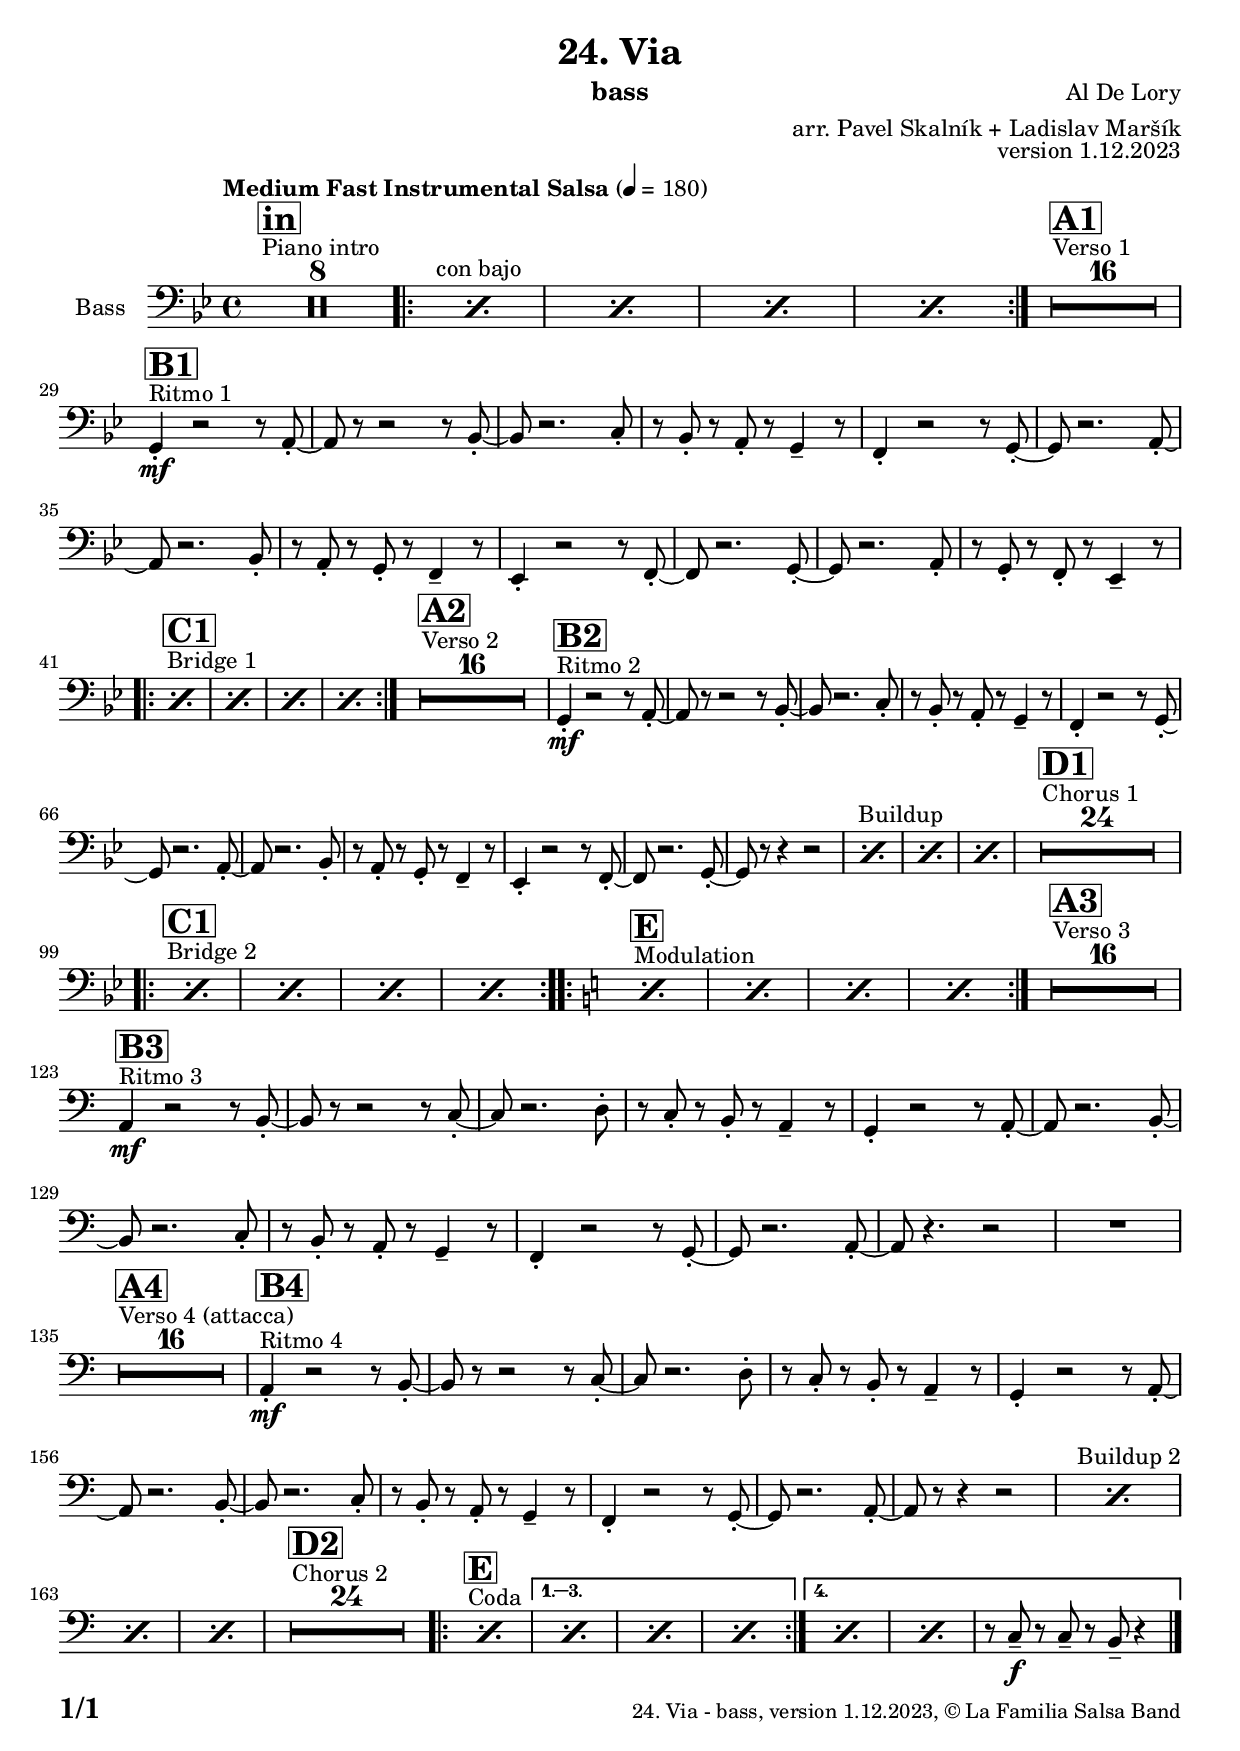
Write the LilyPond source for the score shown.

\version "2.24.0"

% Sheet revision 2022_09

\header {
  title = "24. Via"
  instrument = "bass"
  composer = "Al De Lory"
  arranger = "arr. Pavel Skalník + Ladislav Maršík"
  opus = "version 1.12.2023"
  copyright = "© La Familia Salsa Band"
}

inst =
#(define-music-function
  (string)
  (string?)
  #{ <>^\markup \abs-fontsize #16 \bold \box #string #})

makePercent = #(define-music-function (note) (ly:music?)
                 (make-music 'PercentEvent 'length (ly:music-length note)))

#(define (test-stencil grob text)
   (let* ((orig (ly:grob-original grob))
          (siblings (ly:spanner-broken-into orig)) ; have we been split?
          (refp (ly:grob-system grob))
          (left-bound (ly:spanner-bound grob LEFT))
          (right-bound (ly:spanner-bound grob RIGHT))
          (elts-L (ly:grob-array->list (ly:grob-object left-bound 'elements)))
          (elts-R (ly:grob-array->list (ly:grob-object right-bound 'elements)))
          (break-alignment-L
           (filter
            (lambda (elt) (grob::has-interface elt 'break-alignment-interface))
            elts-L))
          (break-alignment-R
           (filter
            (lambda (elt) (grob::has-interface elt 'break-alignment-interface))
            elts-R))
          (break-alignment-L-ext (ly:grob-extent (car break-alignment-L) refp X))
          (break-alignment-R-ext (ly:grob-extent (car break-alignment-R) refp X))
          (num
           (markup text))
          (num
           (if (or (null? siblings)
                   (eq? grob (car siblings)))
               num
               (make-parenthesize-markup num)))
          (num (grob-interpret-markup grob num))
          (num-stil-ext-X (ly:stencil-extent num X))
          (num-stil-ext-Y (ly:stencil-extent num Y))
          (num (ly:stencil-aligned-to num X CENTER))
          (num
           (ly:stencil-translate-axis
            num
            (+ (interval-length break-alignment-L-ext)
               (* 0.5
                  (- (car break-alignment-R-ext)
                     (cdr break-alignment-L-ext))))
            X))
          (bracket-L
           (markup
            #:path
            0.1 ; line-thickness
            `((moveto 0.5 ,(* 0.5 (interval-length num-stil-ext-Y)))
              (lineto ,(* 0.5
                          (- (car break-alignment-R-ext)
                             (cdr break-alignment-L-ext)
                             (interval-length num-stil-ext-X)))
                      ,(* 0.5 (interval-length num-stil-ext-Y)))
              (closepath)
              (rlineto 0.0
                       ,(if (or (null? siblings) (eq? grob (car siblings)))
                            -1.0 0.0)))))
          (bracket-R
           (markup
            #:path
            0.1
            `((moveto ,(* 0.5
                          (- (car break-alignment-R-ext)
                             (cdr break-alignment-L-ext)
                             (interval-length num-stil-ext-X)))
                      ,(* 0.5 (interval-length num-stil-ext-Y)))
              (lineto 0.5
                      ,(* 0.5 (interval-length num-stil-ext-Y)))
              (closepath)
              (rlineto 0.0
                       ,(if (or (null? siblings) (eq? grob (last siblings)))
                            -1.0 0.0)))))
          (bracket-L (grob-interpret-markup grob bracket-L))
          (bracket-R (grob-interpret-markup grob bracket-R))
          (num (ly:stencil-combine-at-edge num X LEFT bracket-L 0.4))
          (num (ly:stencil-combine-at-edge num X RIGHT bracket-R 0.4)))
     num))

#(define-public (Measure_attached_spanner_engraver context)
   (let ((span '())
         (finished '())
         (event-start '())
         (event-stop '()))
     (make-engraver
      (listeners ((measure-counter-event engraver event)
                  (if (= START (ly:event-property event 'span-direction))
                      (set! event-start event)
                      (set! event-stop event))))
      ((process-music trans)
       (if (ly:stream-event? event-stop)
           (if (null? span)
               (ly:warning "You're trying to end a measure-attached spanner but you haven't started one.")
               (begin (set! finished span)
                 (ly:engraver-announce-end-grob trans finished event-start)
                 (set! span '())
                 (set! event-stop '()))))
       (if (ly:stream-event? event-start)
           (begin (set! span (ly:engraver-make-grob trans 'MeasureCounter event-start))
             (set! event-start '()))))
      ((stop-translation-timestep trans)
       (if (and (ly:spanner? span)
                (null? (ly:spanner-bound span LEFT))
                (moment<=? (ly:context-property context 'measurePosition) ZERO-MOMENT))
           (ly:spanner-set-bound! span LEFT
                                  (ly:context-property context 'currentCommandColumn)))
       (if (and (ly:spanner? finished)
                (moment<=? (ly:context-property context 'measurePosition) ZERO-MOMENT))
           (begin
            (if (null? (ly:spanner-bound finished RIGHT))
                (ly:spanner-set-bound! finished RIGHT
                                       (ly:context-property context 'currentCommandColumn)))
            (set! finished '())
            (set! event-start '())
            (set! event-stop '()))))
      ((finalize trans)
       (if (ly:spanner? finished)
           (begin
            (if (null? (ly:spanner-bound finished RIGHT))
                (set! (ly:spanner-bound finished RIGHT)
                      (ly:context-property context 'currentCommandColumn)))
            (set! finished '())))
       (if (ly:spanner? span)
           (begin
            (ly:warning "I think there's a dangling measure-attached spanner :-(")
            (ly:grob-suicide! span)
            (set! span '())))))))

\layout {
  \context {
    \Staff
    \consists #Measure_attached_spanner_engraver
    \override MeasureCounter.font-encoding = #'latin1
    \override MeasureCounter.font-size = 0
    \override MeasureCounter.outside-staff-padding = 2
    \override MeasureCounter.outside-staff-horizontal-padding = #0
  }
}

repeatBracket = #(define-music-function
                  (parser location N note)
                  (number? ly:music?)
                  #{
                    \override Staff.MeasureCounter.stencil =
                    #(lambda (grob) (test-stencil grob #{ #(string-append(number->string N) "x") #} ))
                    \startMeasureCount
                    \repeat volta #N { $note }
                    \stopMeasureCount
                  #}
                  )

Bass = \new Voice
\relative c {
  \set Staff.instrumentName = \markup {
    \center-align { "Bass" }
  }
  \set Staff.midiInstrument = "Trombone"
  \set Staff.midiMaximumVolume = #1.0

\clef bass
  \key g \minor
  \time 4/4
  \tempo "Medium Fast Instrumental Salsa" 4 = 180

  s1*0
  ^\markup { "Piano intro" }
  \inst "in"
  R1*8

s1*0 ^\markup { "con bajo" }
\repeat volta 2 {  \repeat percent 4 { \makePercent s1 } }
  s1*0
  ^\markup { "Verso 1" }
  \inst "A1"
  R1*16 \break
  
      s1*0
  ^\markup { "Ritmo 1" }
  \inst "B1"
g4 \mf -. r2r8a8 -. ~| a8r8r2r8bes8 -. ~| bes8 r2.c8 -. | r8bes8 -. r8a8 -. r8g4 -- r8|
f4 -. r2r8g8 -. ~| g8r2.a8 -. ~| a8 r2.bes8 -. | r8a8 -. r8g8 -. r8f4 -- r8|
es4 -. r2r8f8 -. ~| f8r2.g8 -. ~| g8 r2.a8 -. | r8g8 -. r8f8 -. r8es4 -- r8| \break

   s1*0
  ^\markup { "Bridge 1" }
  \inst "C1"
\repeat volta 2 { s1*0  \repeat percent 4 { \makePercent s1 } }
  s1*0
  ^\markup { "Verso 2" }
  \inst "A2"
  R1*16 
  
      s1*0
  ^\markup { "Ritmo 2" }
  \inst "B2"
g4 \mf -. r2r8a8 -. ~| a8r8r2r8bes8 -. ~| bes8 r2.c8 -. | r8bes8 -. r8a8 -. r8g4 -- r8|
f4 -. r2r8g8 -. ~| g8r2.a8 -. ~| a8 r2.bes8 -. | r8a8 -. r8g8 -. r8f4 -- r8|
es4 -. r2r8f8 -. ~| f8r2.g8 -. ~| g8 r8r4r2|

s1*0
^\markup { "Buildup" }
\repeat percent 3 { \makePercent s1 }
 s1*0 
  ^\markup { "Chorus 1" }
  \inst "D1"
  R1*24 \break
   s1*0
  ^\markup { "Bridge 2" }
  \inst "C1"
\repeat volta 2 { s1*0  \repeat percent 4 { \makePercent s1 } }
   s1*0
  ^\markup { "Modulation" }
  \key a \minor
  \inst "E"
\repeat volta 2 { s1*0  \repeat percent 4 { \makePercent s1 } }

  
    s1*0
  ^\markup { "Verso 3" }
  \inst "A3"
  R1*16 
  s1*0
  ^\markup { "Ritmo 3" }
  \inst "B3"
a4 \mf r2r8b8 -. ~| b8r8r2r8c8 -. ~| c8 r2.d8 -. | r8c8 -. r8b8 -. r8a4 -- r8|
g4 -. r2r8a8 -. ~| a8r2.b8 -. ~| b8 r2.c8 -. | r8b8 -. r8a8 -. r8g4 -- r8|
f4 -. r2r8g8 -. ~| g8r2.a8 -. ~| a8 r4. r2 |
  R1 | \break
  s1*0 
  ^\markup { "Verso 4 (attacca)" }
  \inst "A4"
    R1*16 

     s1*0
  ^\markup { "Ritmo 4" }
  \inst "B4"
a4 \mf -. r2r8b8 -. ~| b8r8r2r8c8 -. ~| c8 r2.d8 -. | r8c8 -. r8b8 -. r8a4 -- r8|
g4 -. r2r8a8 -. ~| a8r2.b8 -. ~| b8 r2.c8 -. | r8b8 -. r8a8 -. r8g4 -- r8|
f4 -. r2r8g8 -. ~| g8r2.a8 -. ~| a8 r8 r4 r2|
s1*0
^\markup { "Buildup 2" }
\repeat percent 3 { \makePercent s1 }
s1*0 
  ^\markup { "Chorus 2" }
  \inst "D2"
  R1*24
  s1*0 
  ^\markup { "Coda" }
  \inst "E"
\repeat volta 4 {
\makePercent s1 |
                  \alternative { 
                   {
                      \makePercent s1 |
                  \makePercent s1 |
                 \makePercent s1 |
                   }
                   {
                     \makePercent s1 |
                     \makePercent s1 |
                     r8c8 \f -- r8c8 -- r8b8 -- r4|
                   }
                  }
}

  \label #'lastPage
  \bar "|."
}

\score {
  \compressMMRests \new Staff \with {
    \consists "Volta_engraver"
  }
  {
    \Bass
  }
  \layout {
    \context {
      \Score
      \remove "Volta_engraver"
    }
  }
}
\score {
  \unfoldRepeats {
    \Bass
  }
  \midi { } 
}

\paper {
  system-system-spacing =
  #'((basic-distance . 14)
     (minimum-distance . 10)
     (padding . 1)
     (stretchability . 60))
  between-system-padding = #2
  bottom-margin = 5\mm

  print-page-number = ##t
  print-first-page-number = ##t
  oddHeaderMarkup = \markup \fill-line { " " }
  evenHeaderMarkup = \markup \fill-line { " " }
  oddFooterMarkup = \markup {
    \fill-line {
      \bold \fontsize #2
      \concat { \fromproperty #'page:page-number-string "/" \page-ref #'lastPage "0" "?" }

      \fontsize #-1
      \concat { \fromproperty #'header:title " - " \fromproperty #'header:instrument ", " \fromproperty #'header:opus ", " \fromproperty #'header:copyright }
    }
  }
  evenFooterMarkup = \markup {
    \fill-line {
      \fontsize #-1
      \concat { \fromproperty #'header:title " - " \fromproperty #'header:instrument ", " \fromproperty #'header:opus ", " \fromproperty #'header:copyright }

      \bold \fontsize #2
      \concat { \fromproperty #'page:page-number-string "/" \page-ref #'lastPage "0" "?" }
    }
  }
}